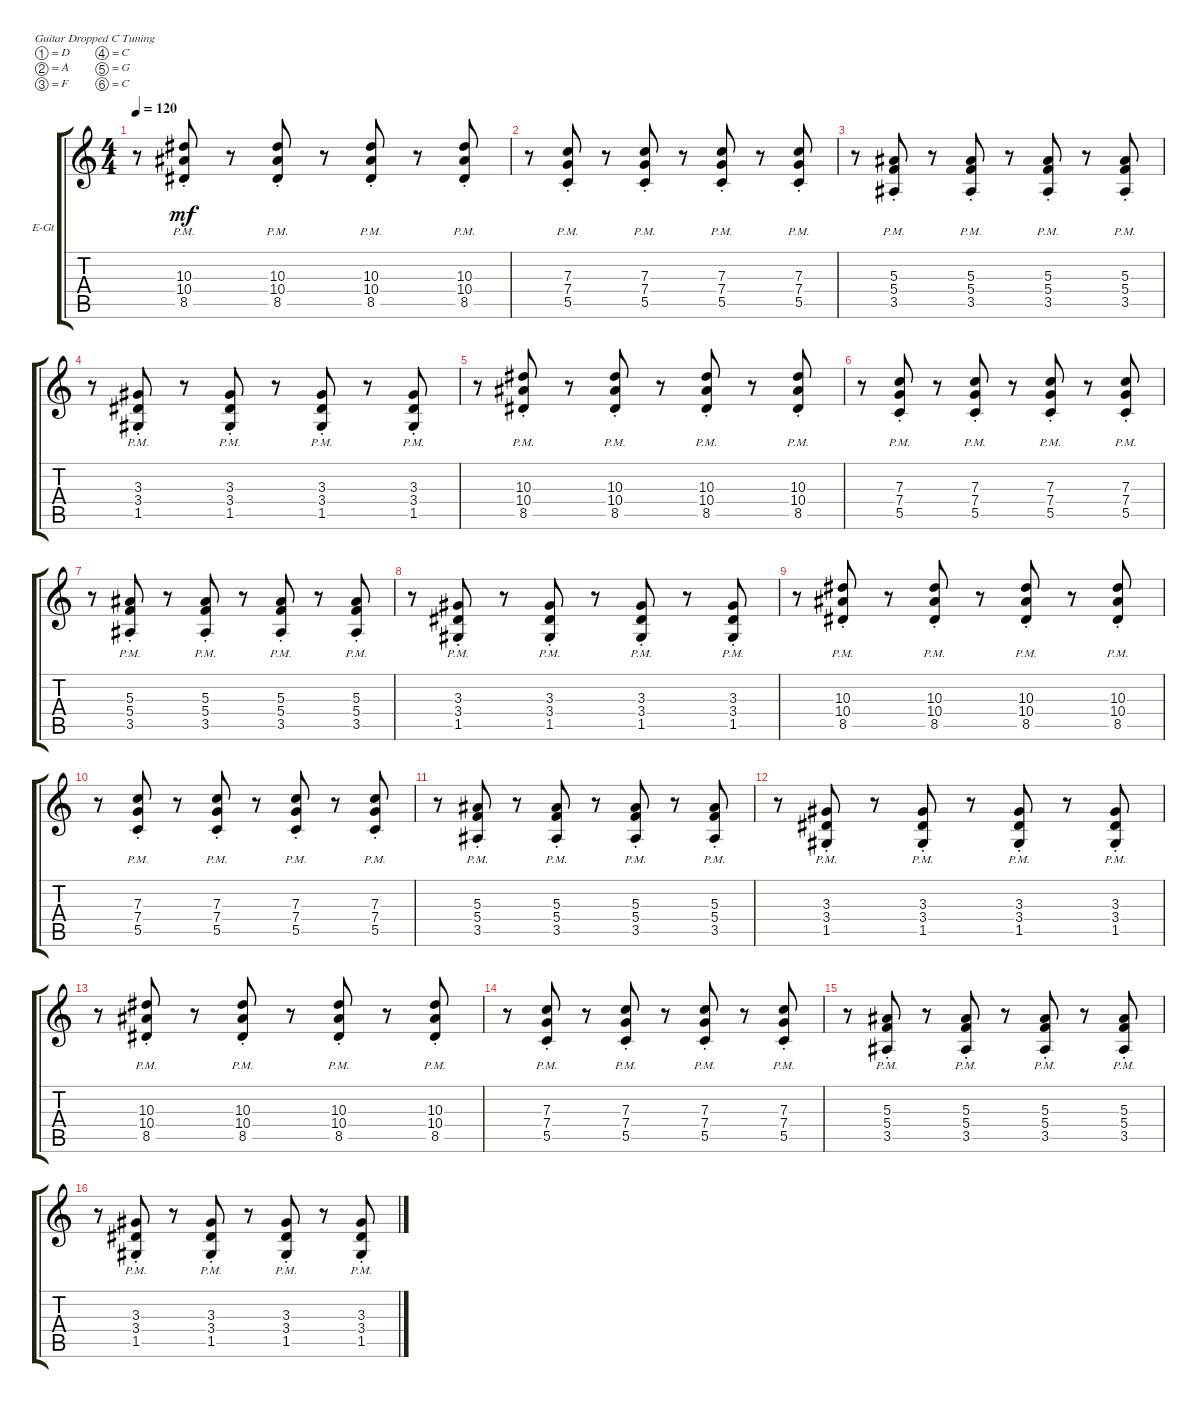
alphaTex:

\defaultSystemsLayout 4
\bracketExtendMode groupsimilarinstruments
\firstSystemTrackNameOrientation horizontal
\otherSystemsTrackNameOrientation horizontal
\track ("Electric Guitar ( Ритм ) L" "E-Gt") {instrument electricguitarclean}
\staff {score tabs}
\tuning (D4 A3 F3 C3 G2 C2)
\ts (4 4)
\tempo 120
\clef g2
\ks c
r.8{dy mf instrument electricguitarclean} (8.5{pm st} 10.4{pm st} 10.3{pm st}).8 r.8 (8.5{pm st} 10.4{pm st} 10.3{pm st}).8 r.8 (8.5{pm st} 10.4{pm st} 10.3{pm st}).8 r.8 (8.5{pm st} 10.4{pm st} 10.3{pm st}).8 |
r.8 (5.5{pm st} 7.3{pm st} 7.4{pm st}).8 r.8 (5.5{pm st} 7.4{pm st} 7.3{pm st}).8 r.8 (5.5{pm st} 7.3{pm st} 7.4{pm st}).8 r.8 (5.5{pm st} 7.4{pm st} 7.3{pm st}).8 |
r.8 (3.5{pm st} 5.3{pm st} 5.4{pm st}).8 r.8 (3.5{pm st} 5.4{pm st} 5.3{pm st}).8 r.8 (3.5{pm st} 5.3{pm st} 5.4{pm st}).8 r.8 (3.5{pm st} 5.4{pm st} 5.3{pm st}).8 |
r.8 (1.5{pm st} 3.3{pm st} 3.4{pm st}).8 r.8 (1.5{pm st} 3.4{pm st} 3.3{pm st}).8 r.8 (1.5{pm st} 3.3{pm st} 3.4{pm st}).8 r.8 (1.5{pm st} 3.4{pm st} 3.3{pm st}).8 |
r.8 (8.5{pm st} 10.4{pm st} 10.3{pm st}).8 r.8 (8.5{pm st} 10.4{pm st} 10.3{pm st}).8 r.8 (8.5{pm st} 10.4{pm st} 10.3{pm st}).8 r.8 (8.5{pm st} 10.4{pm st} 10.3{pm st}).8 |
r.8 (5.5{pm st} 7.3{pm st} 7.4{pm st}).8 r.8 (5.5{pm st} 7.4{pm st} 7.3{pm st}).8 r.8 (5.5{pm st} 7.3{pm st} 7.4{pm st}).8 r.8 (5.5{pm st} 7.4{pm st} 7.3{pm st}).8 |
r.8 (3.5{pm st} 5.3{pm st} 5.4{pm st}).8 r.8 (3.5{pm st} 5.4{pm st} 5.3{pm st}).8 r.8 (3.5{pm st} 5.3{pm st} 5.4{pm st}).8 r.8 (3.5{pm st} 5.4{pm st} 5.3{pm st}).8 |
r.8 (1.5{pm st} 3.3{pm st} 3.4{pm st}).8 r.8 (1.5{pm st} 3.4{pm st} 3.3{pm st}).8 r.8 (1.5{pm st} 3.3{pm st} 3.4{pm st}).8 r.8 (1.5{pm st} 3.4{pm st} 3.3{pm st}).8 |
r.8 (8.5{pm st} 10.4{pm st} 10.3{pm st}).8 r.8 (8.5{pm st} 10.4{pm st} 10.3{pm st}).8 r.8 (8.5{pm st} 10.4{pm st} 10.3{pm st}).8 r.8 (8.5{pm st} 10.4{pm st} 10.3{pm st}).8 |
r.8 (5.5{pm st} 7.3{pm st} 7.4{pm st}).8 r.8 (5.5{pm st} 7.4{pm st} 7.3{pm st}).8 r.8 (5.5{pm st} 7.3{pm st} 7.4{pm st}).8 r.8 (5.5{pm st} 7.4{pm st} 7.3{pm st}).8 |
r.8 (3.5{pm st} 5.3{pm st} 5.4{pm st}).8 r.8 (3.5{pm st} 5.4{pm st} 5.3{pm st}).8 r.8 (3.5{pm st} 5.3{pm st} 5.4{pm st}).8 r.8 (3.5{pm st} 5.4{pm st} 5.3{pm st}).8 |
r.8 (1.5{pm st} 3.3{pm st} 3.4{pm st}).8 r.8 (1.5{pm st} 3.4{pm st} 3.3{pm st}).8 r.8 (1.5{pm st} 3.3{pm st} 3.4{pm st}).8 r.8 (1.5{pm st} 3.4{pm st} 3.3{pm st}).8 |
r.8 (8.5{pm st} 10.4{pm st} 10.3{pm st}).8 r.8 (8.5{pm st} 10.4{pm st} 10.3{pm st}).8 r.8 (8.5{pm st} 10.4{pm st} 10.3{pm st}).8 r.8 (8.5{pm st} 10.4{pm st} 10.3{pm st}).8 |
r.8 (5.5{pm st} 7.3{pm st} 7.4{pm st}).8 r.8 (5.5{pm st} 7.4{pm st} 7.3{pm st}).8 r.8 (5.5{pm st} 7.3{pm st} 7.4{pm st}).8 r.8 (5.5{pm st} 7.4{pm st} 7.3{pm st}).8 |
r.8 (3.5{pm st} 5.3{pm st} 5.4{pm st}).8 r.8 (3.5{pm st} 5.4{pm st} 5.3{pm st}).8 r.8 (3.5{pm st} 5.3{pm st} 5.4{pm st}).8 r.8 (3.5{pm st} 5.4{pm st} 5.3{pm st}).8 |
r.8 (1.5{pm st} 3.3{pm st} 3.4{pm st}).8 r.8 (1.5{pm st} 3.4{pm st} 3.3{pm st}).8 r.8 (1.5{pm st} 3.3{pm st} 3.4{pm st}).8 r.8 (1.5{pm st} 3.4{pm st} 3.3{pm st}).8
